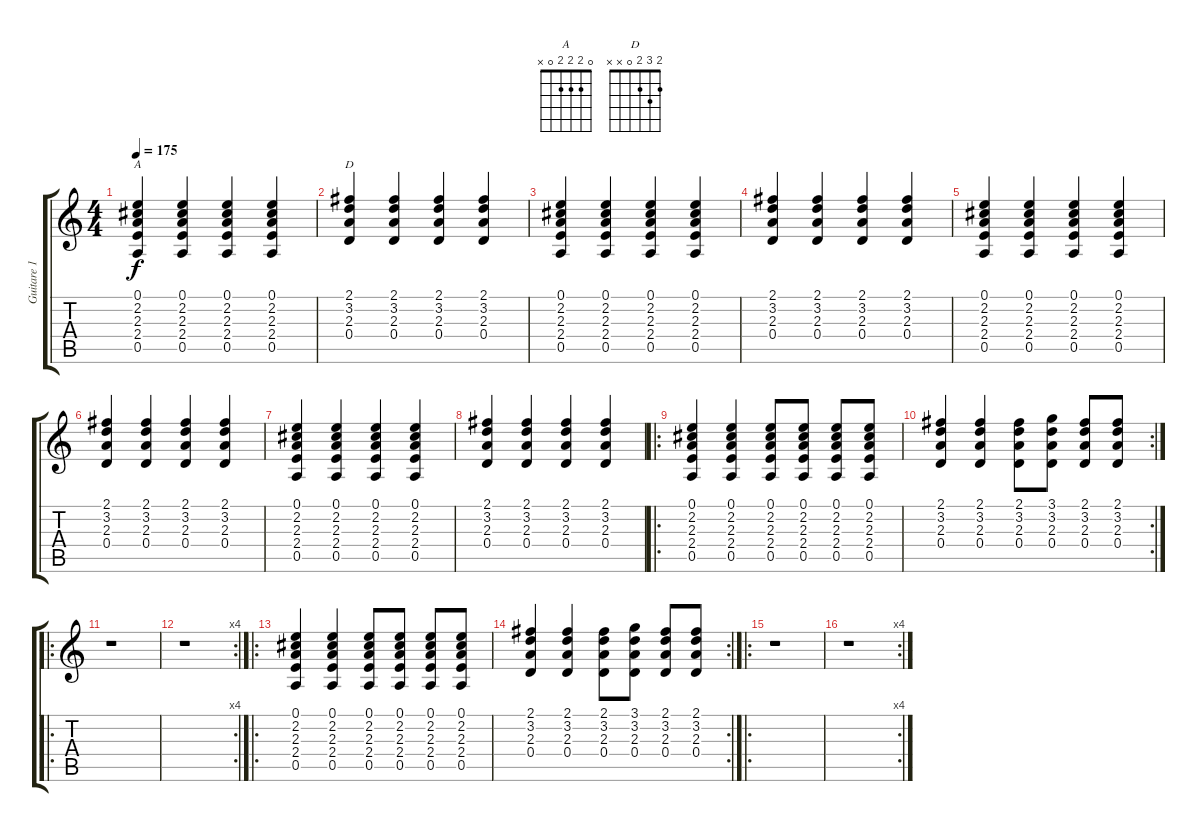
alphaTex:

\track ("Guitare 1 disto" "Guitare 1 ") {instrument distortionguitar}
\staff {score tabs}
\tuning (E4 B3 G3 D3 A2 E2) {hide}
\chord ("A" 0 2 2 2 0 x)
\chord ("D" 2 3 2 0 x x)
\ts (4 4)
\tempo 175
\clef g2
\ks c
(0.1 2.2 2.3 2.4 0.5).4{ch "A" dy f instrument distortionguitar} (0.1 2.2 2.3 2.4 0.5).4 (0.1 2.2 2.3 2.4 0.5).4 (0.1 2.2 2.3 2.4 0.5).4 |
(2.1 3.2 2.3 0.4).4{ch "D"} (2.1 3.2 2.3 0.4).4 (2.1 3.2 2.3 0.4).4 (2.1 3.2 2.3 0.4).4 |
(0.1 2.2 2.3 2.4 0.5).4 (0.1 2.2 2.3 2.4 0.5).4 (0.1 2.2 2.3 2.4 0.5).4 (0.1 2.2 2.3 2.4 0.5).4 |
(2.1 3.2 2.3 0.4).4 (2.1 3.2 2.3 0.4).4 (2.1 3.2 2.3 0.4).4 (2.1 3.2 2.3 0.4).4 |
(0.1 2.2 2.3 2.4 0.5).4 (0.1 2.2 2.3 2.4 0.5).4 (0.1 2.2 2.3 2.4 0.5).4 (0.1 2.2 2.3 2.4 0.5).4 |
(2.1 3.2 2.3 0.4).4 (2.1 3.2 2.3 0.4).4 (2.1 3.2 2.3 0.4).4 (2.1 3.2 2.3 0.4).4 |
(0.1 2.2 2.3 2.4 0.5).4 (0.1 2.2 2.3 2.4 0.5).4 (0.1 2.2 2.3 2.4 0.5).4 (0.1 2.2 2.3 2.4 0.5).4 |
(2.1 3.2 2.3 0.4).4 (2.1 3.2 2.3 0.4).4 (2.1 3.2 2.3 0.4).4 (2.1 3.2 2.3 0.4).4 |
\ro
(0.1 2.2 2.3 2.4 0.5).4 (0.1 2.2 2.3 2.4 0.5).4 (0.1 2.2 2.3 2.4 0.5).8 (0.1 2.2 2.3 2.4 0.5).8 (0.1 2.2 2.3 2.4 0.5).8 (0.1 2.2 2.3 2.4 0.5).8 |
\rc 2
(2.1 3.2 2.3 0.4).4 (2.1 3.2 2.3 0.4).4 (2.1 3.2 2.3 0.4).8 (3.1 3.2 2.3 0.4).8 (2.1 3.2 2.3 0.4).8 (2.1 3.2 2.3 0.4).8 |
\ro
r.1 |
\rc 4
r.1 |
\ro
(0.1 2.2 2.3 2.4 0.5).4 (0.1 2.2 2.3 2.4 0.5).4 (0.1 2.2 2.3 2.4 0.5).8 (0.1 2.2 2.3 2.4 0.5).8 (0.1 2.2 2.3 2.4 0.5).8 (0.1 2.2 2.3 2.4 0.5).8 |
\rc 2
(2.1 3.2 2.3 0.4).4 (2.1 3.2 2.3 0.4).4 (2.1 3.2 2.3 0.4).8 (3.1 3.2 2.3 0.4).8 (2.1 3.2 2.3 0.4).8 (2.1 3.2 2.3 0.4).8 |
\ro
r.1 |
\rc 4
r.1
